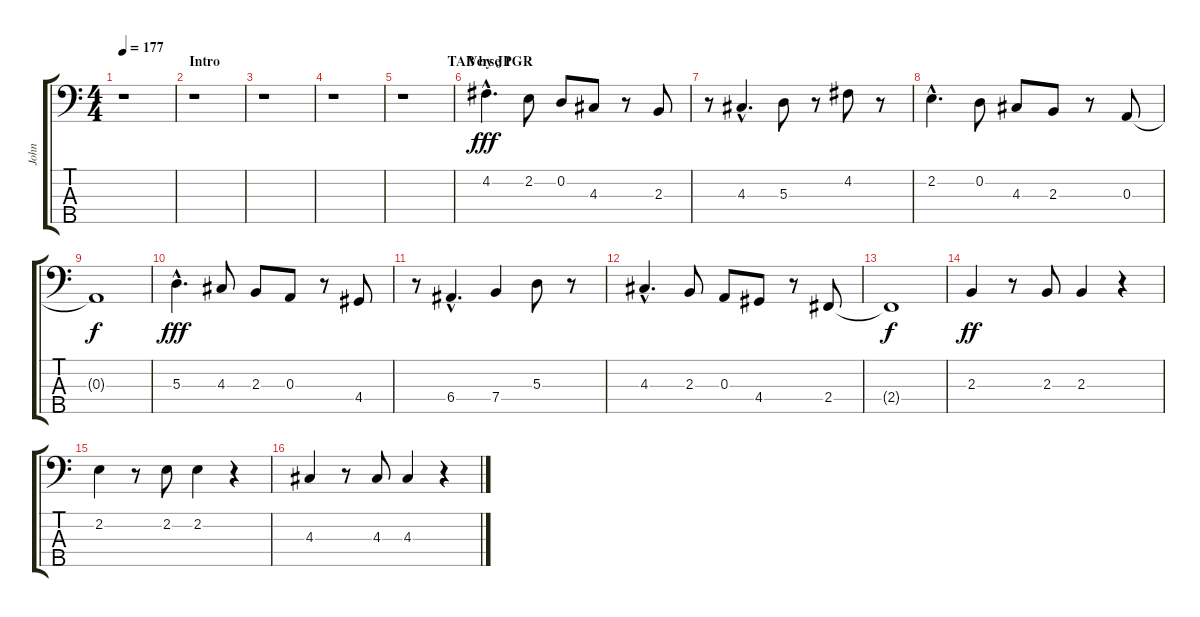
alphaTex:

\track ("John" "John") {instrument electricbassfinger}
\staff {score tabs}
\tuning (G2 D2 A1 E1 B0) {hide}
\ts (4 4)
\tempo 177
\clef f4
\ks c
r.1{dy fff instrument electricbassfinger} |
\section ("" "Intro                                                                 TAB by JPGR")
r.1 |
r.1 |
r.1 |
r.1 |
\section ("" "Verse 1")
4.2{hac}.4{d} 2.2.8 0.2.8 4.3.8 r.8 2.3.8 |
r.8 4.3{hac}.4{d} 5.3.8 r.8 4.2.8 r.8 |
2.2{hac}.4{d} 0.2.8 4.3.8 2.3.8 r.8 0.3.8 |
0.3{t}.1{dy f} |
5.3{hac}.4{d dy fff} 4.3.8 2.3.8 0.3.8 r.8 4.4.8 |
r.8 6.4{hac}.4{d} 7.4.4 5.3.8 r.8 |
4.3{hac}.4{d} 2.3.8 0.3.8 4.4.8 r.8 2.4.8 |
2.4{t}.1{dy f} |
2.3.4{dy ff} r.8 2.3.8 2.3.4 r.4 |
2.2.4 r.8 2.2.8 2.2.4 r.4 |
4.3.4 r.8 4.3.8 4.3.4 r.4
